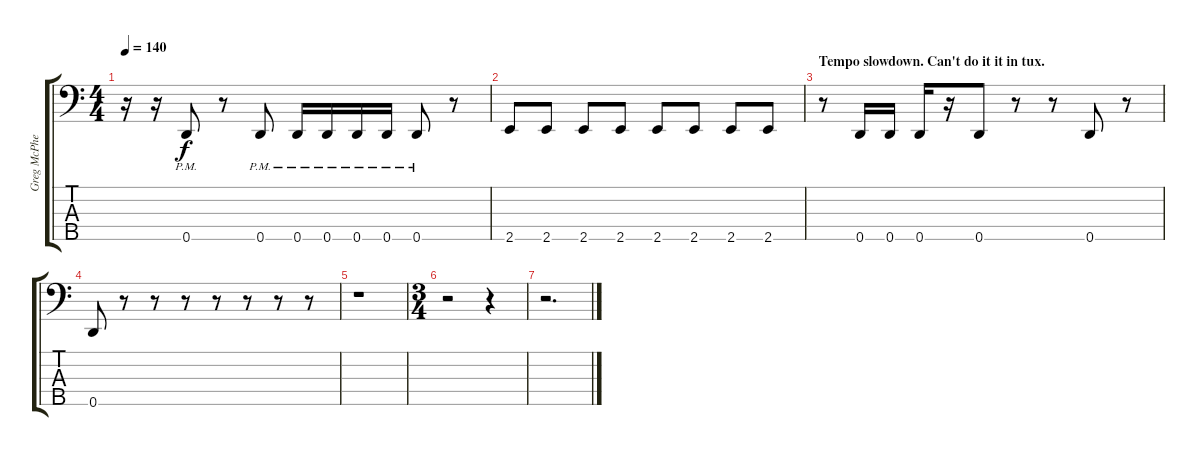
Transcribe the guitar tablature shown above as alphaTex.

\track ("Greg McPherson" "Greg McPhe") {instrument electricbasspick}
\staff {score tabs}
\tuning (B2 G2 D2 A1 D1) {hide}
\ts (4 4)
\tempo 140
\clef f4
\ks c
r.16{dy f} r.16 0.5{pm}.8 r.8 0.5{pm}.8 0.5{pm}.16 0.5{pm}.16 0.5{pm}.16 0.5{pm}.16 0.5{pm}.8 r.8 |
2.5.8 2.5.8 2.5.8 2.5.8 2.5.8 2.5.8 2.5.8 2.5.8 |
\section ("" "Tempo slowdown. Can't do it it in tux.")
r.8 0.5.16 0.5.16 0.5.16 r.16 0.5.8 r.8 r.8 0.5.8 r.8 |
0.5.8 r.8 r.8 r.8 r.8 r.8 r.8 r.8 |
r.1 |
\ts (3 4)
r.2 r.4 |
r.2{d}
